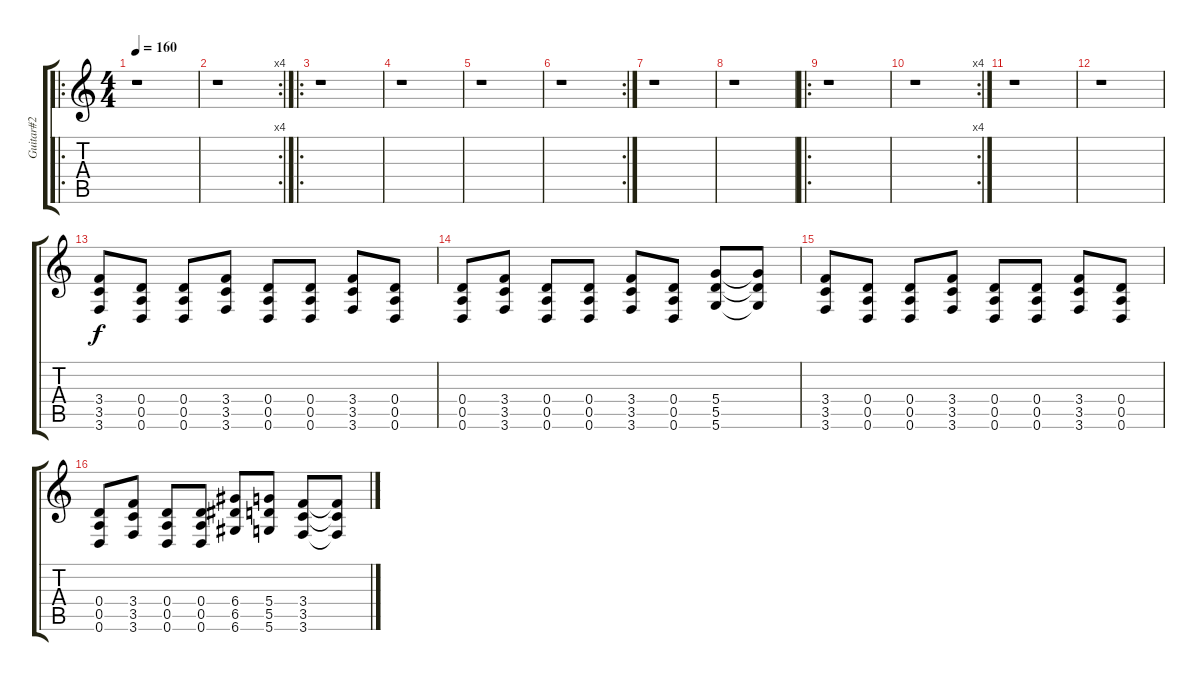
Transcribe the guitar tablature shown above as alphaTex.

\track ("Guitar#2" "Guitar#2") {instrument distortionguitar}
\staff {score tabs}
\tuning (E4 B3 G3 D3 A2 D2) {hide}
\ro
\ts (4 4)
\tempo 160
\clef g2
\ks c
r.1{dy f} |
\rc 4
r.1 |
\ro
r.1 |
r.1 |
r.1 |
\rc 2
r.1 |
r.1 |
r.1 |
\ro
r.1 |
\rc 4
r.1 |
r.1 |
r.1 |
(3.4 3.5 3.6).8 (0.4 0.5 0.6).8 (0.4 0.5 0.6).8 (3.4 3.5 3.6).8 (0.4 0.5 0.6).8 (0.4 0.5 0.6).8 (3.4 3.5 3.6).8 (0.4 0.5 0.6).8 |
(0.4 0.5 0.6).8 (3.4 3.5 3.6).8 (0.4 0.5 0.6).8 (0.4 0.5 0.6).8 (3.4 3.5 3.6).8 (0.4 0.5 0.6).8 (5.4 5.5 5.6).8 (5.4{t} 5.5{t} 5.6{t}).8 |
(3.4 3.5 3.6).8 (0.4 0.5 0.6).8 (0.4 0.5 0.6).8 (3.4 3.5 3.6).8 (0.4 0.5 0.6).8 (0.4 0.5 0.6).8 (3.4 3.5 3.6).8 (0.4 0.5 0.6).8 |
(0.4 0.5 0.6).8 (3.4 3.5 3.6).8 (0.4 0.5 0.6).8 (0.4 0.5 0.6).8 (6.4 6.5 6.6).8 (5.4 5.5 5.6).8 (3.4 3.5 3.6).8 (3.4{t} 3.5{t} 3.6{t}).8
